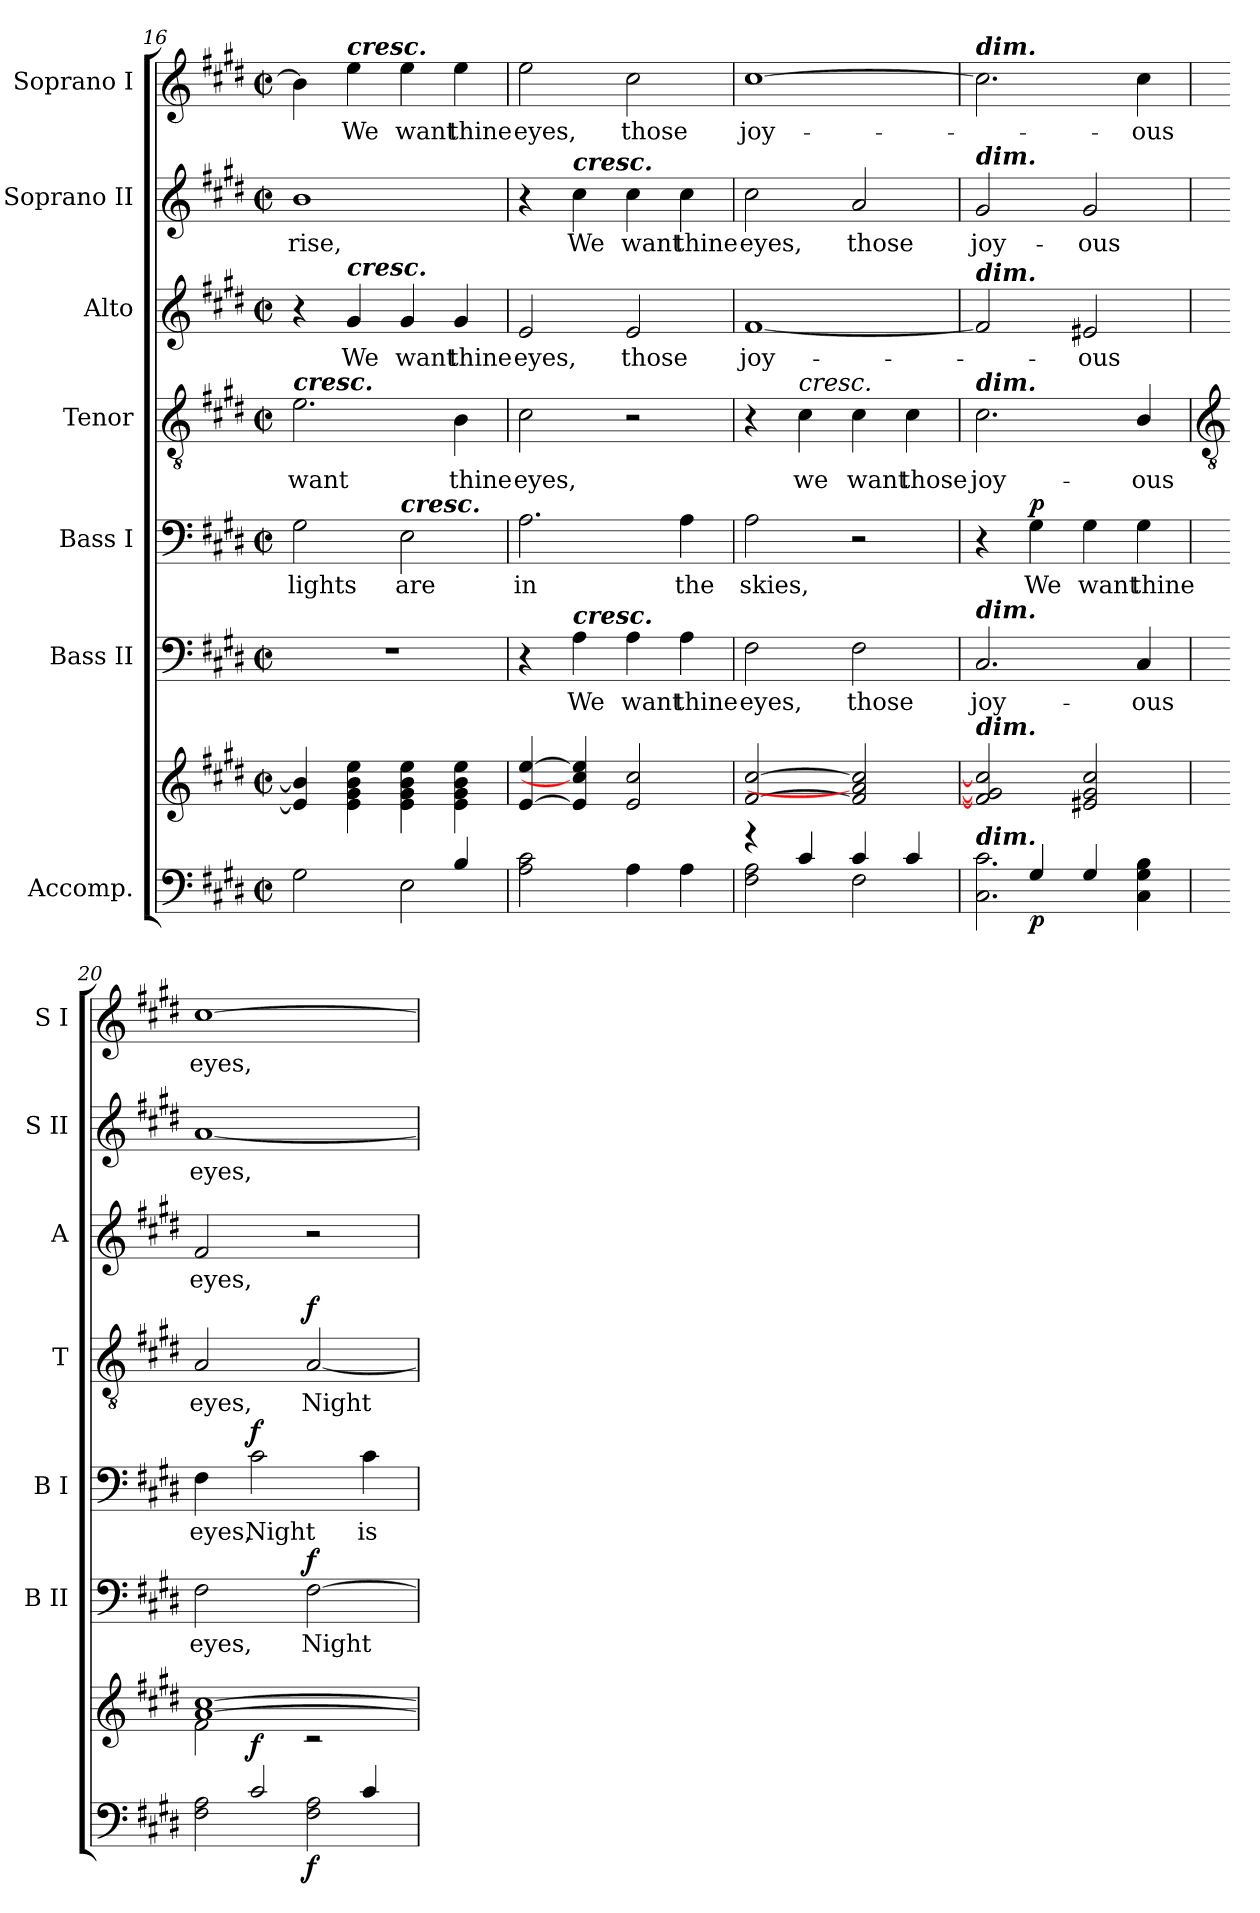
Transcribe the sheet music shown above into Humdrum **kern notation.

**kern	**kern	**dynam	**kern	**text	**dynam	**kern	**text	**dynam	**kern	**text	**dynam	**kern	**text	**kern	**text	**kern	**text
*part7	*part7	*part7	*part6	*part6	*part6	*part5	*part5	*part5	*part4	*part4	*part4	*part3	*part3	*part2	*part2	*part1	*part1
*staff8	*staff7	*staff7/8	*staff6	*staff6	*staff6	*staff5	*staff5	*staff5	*staff4	*staff4	*staff4	*staff3	*staff3	*staff2	*staff2	*staff1	*staff1
*I"Accomp.	*	*	*I"Bass II	*	*	*I"Bass I	*	*	*I"Tenor	*	*	*I"Alto	*	*I"Soprano II	*	*I"Soprano I	*
*	*	*	*I'B II	*	*	*I'B I	*	*	*I'T	*	*	*I'A	*	*I'S II	*	*I'S I	*
*clefF4	*clefG2	*	*clefF4	*	*	*clefF4	*	*	*clefGv2	*	*	*clefG2	*	*clefG2	*	*clefG2	*
*k[f#c#g#d#]	*k[f#c#g#d#]	*	*k[f#c#g#d#]	*	*	*k[f#c#g#d#]	*	*	*k[f#c#g#d#]	*	*	*k[f#c#g#d#]	*	*k[f#c#g#d#]	*	*k[f#c#g#d#]	*
*E:	*E:	*	*E:	*	*	*E:	*	*	*E:	*	*	*E:	*	*E:	*	*E:	*
*M2/2	*M2/2	*	*M2/2	*	*	*M2/2	*	*	*M2/2	*	*	*M2/2	*	*M2/2	*	*M2/2	*
*met(c|)	*met(c|)	*	*met(c|)	*	*	*met(c|)	*	*	*met(c|)	*	*	*met(c|)	*	*met(c|)	*	*met(c|)	*
=16	=16	=16	=16	=16	=16	=16	=16	=16	=16	=16	=16	=16	=16	=16	=16	=16	=16
*^	*^	*	*	*	*	*	*	*	*	*	*	*	*	*	*	*	*
!	!	!	!	!	!	!	!	!	!	!	!LO:TX:a:Bi:t=cresc.	!	!	!	!	!	!	!	!
!	!	!	!	!	!	!	!	!	!LO:LY:b	!	!	!LO:LY:b	!	!	!	!	!LO:LY:b	!	!
2.ryy	2G#\	4e/] 4b/]	1ryy	.	1r	.	.	2G#	lights	.	2.e	want	.	4r	.	1b	-rise,	4b]	.
!	!	!	!	!	!	!	!	!	!	!	!	!	!	!	!	!	!	!LO:TX:a:Bi:t=cresc.	!
!	!	!	!	!	!	!	!	!	!	!	!	!	!	!LO:TX:a:Bi:t=cresc.	!	!	!	!	!
!	!	!	!	!	!	!	!	!	!	!	!	!	!	!	!LO:LY:b	!	!	!	!LO:LY:b
.	.	4e\ 4g#\ 4b\ 4ee\	.	.	.	.	.	.	.	.	.	.	.	4g#	We	.	.	4ee	We
!	!	!	!	!	!	!	!	!LO:TX:a:Bi:t=cresc.	!	!	!	!	!	!	!	!	!	!	!
!	!	!	!	!	!	!	!	!	!LO:LY:b	!	!	!	!	!	!LO:LY:b	!	!	!	!LO:LY:b
.	2E\	4e\ 4g#\ 4b\ 4ee\	.	.	.	.	.	2E	are	.	.	.	.	4g#	want	.	.	4ee	want
!	!	!	!	!	!	!	!	!	!	!	!	!LO:LY:b	!	!	!LO:LY:b	!	!	!	!LO:LY:b
4B/	.	4e\ 4g#\ 4b\ 4ee\	.	.	.	.	.	.	.	.	4B	thine	.	4g#	thine	.	.	4ee	thine
=17	=17	=17	=17	=17	=17	=17	=17	=17	=17	=17	=17	=17	=17	=17	=17	=17	=17	=17	=17
!	!	!	!	!	!	!	!	!	!LO:LY:b	!	!	!LO:LY:b	!	!	!LO:LY:b	!	!	!	!LO:LY:b
1ryy	2A\ 2c#\	[4e/ [4ee/	1ryy	.	4r	.	.	2.A	in	.	2c#	eyes,	.	2e	eyes,	4r	.	2ee	eyes,
!	!	!	!	!	!	!	!	!	!	!	!	!	!	!	!	!LO:TX:a:Bi:t=cresc.	!	!	!
!	!	!	!	!	!LO:TX:a:Bi:t=cresc.	!	!	!	!	!	!	!	!	!	!	!	!	!	!
!	!	!	!	!	!	!LO:LY:b	!	!	!	!	!	!	!	!	!	!	!LO:LY:b	!	!
.	.	4e/] 4cc#/] 4ee/]	.	.	4A	We	.	.	.	.	.	.	.	.	.	4cc#	We	.	.
!	!	!	!	!	!	!LO:LY:b	!	!	!	!	!	!	!	!	!LO:LY:b	!	!LO:LY:b	!	!LO:LY:b
.	4A\	2e/ 2cc#/	.	.	4A	want	.	.	.	.	2r	.	.	2e	those	4cc#	want	2cc#	those
!	!	!	!	!	!	!LO:LY:b	!	!	!LO:LY:b	!	!	!	!	!	!	!	!LO:LY:b	!	!
.	4A\	.	.	.	4A	thine	.	4A	the	.	.	.	.	.	.	4cc#	thine	.	.
=18	=18	=18	=18	=18	=18	=18	=18	=18	=18	=18	=18	=18	=18	=18	=18	=18	=18	=18	=18
!	!	!	!	!	!	!LO:LY:b	!	!	!LO:LY:b	!	!	!	!	!	!LO:LY:b	!	!LO:LY:b	!	!LO:LY:b
4r	2F#\ 2A\	[2f#/ [2cc#/	1ryy	.	2F#	eyes,	.	2A	skies,	.	4r	.	.	[1f#	joy-	2cc#	eyes,	[1cc#	joy-
!	!	!	!	!	!	!	!	!	!	!	!LO:TX:a:i:t=cresc.	!	!	!	!	!	!	!	!
!	!	!	!	!	!	!	!	!	!	!	!	!LO:LY:b	!	!	!	!	!	!	!
4c#/	.	.	.	.	.	.	.	.	.	.	4c#	we	.	.	.	.	.	.	.
!	!	!	!	!	!	!LO:LY:b	!	!	!	!	!	!LO:LY:b	!	!	!	!	!LO:LY:b	!	!
4c#/	2F#\	2f#/] 2a/] 2cc#/]	.	.	2F#	those	.	2r	.	.	4c#	want	.	.	.	2a	those	.	.
!	!	!	!	!	!	!	!	!	!	!	!	!LO:LY:b	!	!	!	!	!	!	!
4c#/	.	.	.	.	.	.	.	.	.	.	4c#	those	.	.	.	.	.	.	.
=19	=19	=19	=19	=19	=19	=19	=19	=19	=19	=19	=19	=19	=19	=19	=19	=19	=19	=19	=19
!	!	!	!	!	!	!	!	!	!	!	!	!	!	!	!	!	!	!LO:TX:a:Bi:t=dim.	!
!	!	!	!	!	!	!	!	!	!	!	!	!	!	!	!	!LO:TX:a:Bi:t=dim.	!	!	!
!	!	!	!	!	!	!	!	!	!	!	!	!	!	!LO:TX:a:Bi:t=dim.	!	!	!	!	!
!	!	!	!	!	!	!	!	!	!	!	!LO:TX:a:Bi:t=dim.	!	!	!	!	!	!	!	!
!	!	!	!	!	!LO:TX:a:Bi:t=dim.	!	!	!	!	!	!	!	!	!	!	!	!	!	!
!	!	!LO:TX:a:Bi:t=dim.	!	!	!	!	!	!	!	!	!	!	!	!	!	!	!	!	!
!LO:TX:a:Bi:t=dim.	!	!	!	!	!	!	!	!	!	!	!	!	!	!	!	!	!	!	!
!	!	!	!	!	!	!LO:LY:b	!	!	!	!	!	!LO:LY:b	!	!	!	!	!LO:LY:b	!	!
4ryy	2.C#\ 2.c#\	2f#/] 2g#/] 2cc#/]	1ryy	.	2.C#	joy-	.	4r	.	.	2.c#	joy-	.	2f#]	.	2g#	joy-	2.cc#]	.
!	!	!	!	!LO:DY:b=2	!	!	!	!	!LO:LY:b	!LO:DY:b	!	!	!	!	!	!	!	!	!
4G#/	.	.	.	p	.	.	.	4G#	We	p	.	.	.	.	.	.	.	.	.
!	!	!	!	!	!	!	!	!	!LO:LY:b	!	!	!	!	!	!LO:LY:b	!	!LO:LY:b	!	!
4G#/	.	2e#X/ 2g#/ 2cc#/	.	.	.	.	.	4G#	want	.	.	.	.	2e#X	ous	2g#	-ous	.	.
!	!	!	!	!	!	!LO:LY:b	!	!	!LO:LY:b	!	!	!LO:LY:b	!	!	!	!	!	!	!LO:LY:b
4ryy	4C#\ 4G#\ 4B\	.	.	.	4C#	-ous	.	4G#	thine	.	4B/	-ous	.	.	.	.	.	4cc#	ous
!!LO:LB:g=z
=20	=20	=20	=20	=20	=20	=20	=20	=20	=20	=20	=20	=20	=20	=20	=20	=20	=20	=20	=20
*	*	*	*	*	*	*	*	*	*	*	*clefGv2	*	*	*	*	*	*	*	*
!	!	!	!	!	!	!LO:LY:b	!	!	!LO:LY:b	!	!	!LO:LY:b	!	!	!LO:LY:b	!	!LO:LY:b	!	!LO:LY:b
4ryy	2F#\ 2A\	[1a/ [1cc#/	2f#\	.	2F#	eyes,	.	4F#	eyes,	.	2A	eyes,	.	2f#	eyes,	[1a	eyes,	[1cc#	eyes,
!	!	!	!	!LO:DY:a=2	!	!	!	!	!LO:LY:b	!LO:DY:b	!	!	!	!	!	!	!	!	!
2c#/	.	.	.	f	.	.	.	2c#	Night	f	.	.	.	.	.	.	.	.	.
!	!	!	!	!LO:DY:b=2	!	!LO:LY:b	!LO:DY:b	!	!	!	!	!LO:LY:b	!LO:DY:b	!	!	!	!	!	!
.	2F#\ 2A\	.	2r	f	[2F#	Night	f	.	.	.	[2A	Night	f	2r	.	.	.	.	.
!	!	!	!	!	!	!	!	!	!LO:LY:b	!	!	!	!	!	!	!	!	!	!
4c#/	.	.	.	.	.	.	.	4c#	is	.	.	.	.	.	.	.	.	.	.
*v	*v	*	*	*	*	*	*	*	*	*	*	*	*	*	*	*	*	*	*
*	*v	*v	*	*	*	*	*	*	*	*	*	*	*	*	*	*	*	*
=	=	=	=	=	=	=	=	=	=	=	=	=	=	=	=	=	=
*-	*-	*-	*-	*-	*-	*-	*-	*-	*-	*-	*-	*-	*-	*-	*-	*-	*-
